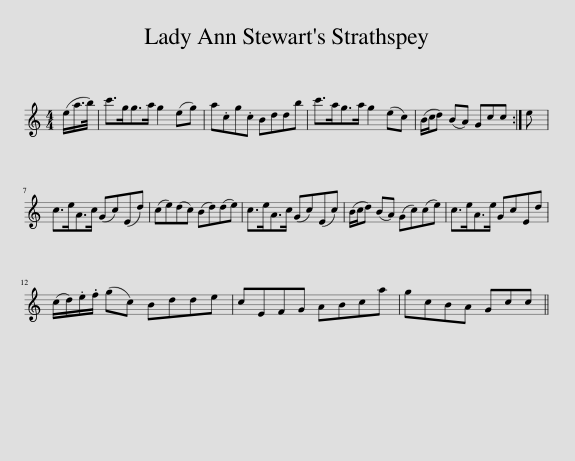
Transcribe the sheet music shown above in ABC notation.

X:1
L:1/8
M:4/4
I:linebreak $
K:C
V:1 treble
V:1
 (e/a/>b/) | c'>gg>a g2 (eg) | a.cg.c Bddb | c'>ag>a g2 (ec) | (B/c/d) (BA) Gcc :| %5
 e |$ c>eA>c (Gc)(Ed) | (ce)(dc) (Bd)(de) | c>eA>c (Gc)(Ec) | (B/c/d) (BA) (Gc)(ce) | %10
 c>eA>e GcEd |$ (c/d/).e/.f/ (gc) Bdde | cEFG ABca | gcBA Gcc || %14
